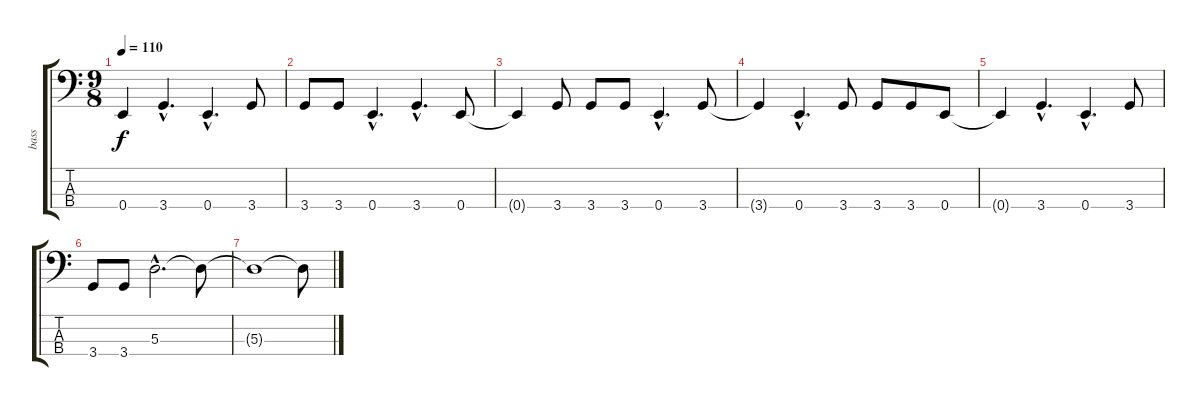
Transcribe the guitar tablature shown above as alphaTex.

\track ("bass" "bass") {instrument electricbassfinger}
\staff {score tabs}
\tuning (G2 D2 A1 E1) {hide}
\ts (9 8)
\tempo 110
\clef f4
\ks c
0.4{t}.4{dy f} 3.4{hac}.4{d} 0.4{hac}.4{d} 3.4.8 |
3.4.8 3.4.8 0.4{hac}.4{d} 3.4{hac}.4{d} 0.4.8 |
0.4{t}.4 3.4.8 3.4.8 3.4.8 0.4{hac}.4{d} 3.4.8 |
3.4{t}.4 0.4{hac}.4{d} 3.4.8 3.4.8 3.4.8 0.4.8 |
0.4{t}.4 3.4{hac}.4{d} 0.4{hac}.4{d} 3.4.8 |
3.4.8 3.4.8 5.3{hac}.2{d} 5.3{t}.8 |
5.3{t}.1 5.3{t}.8
